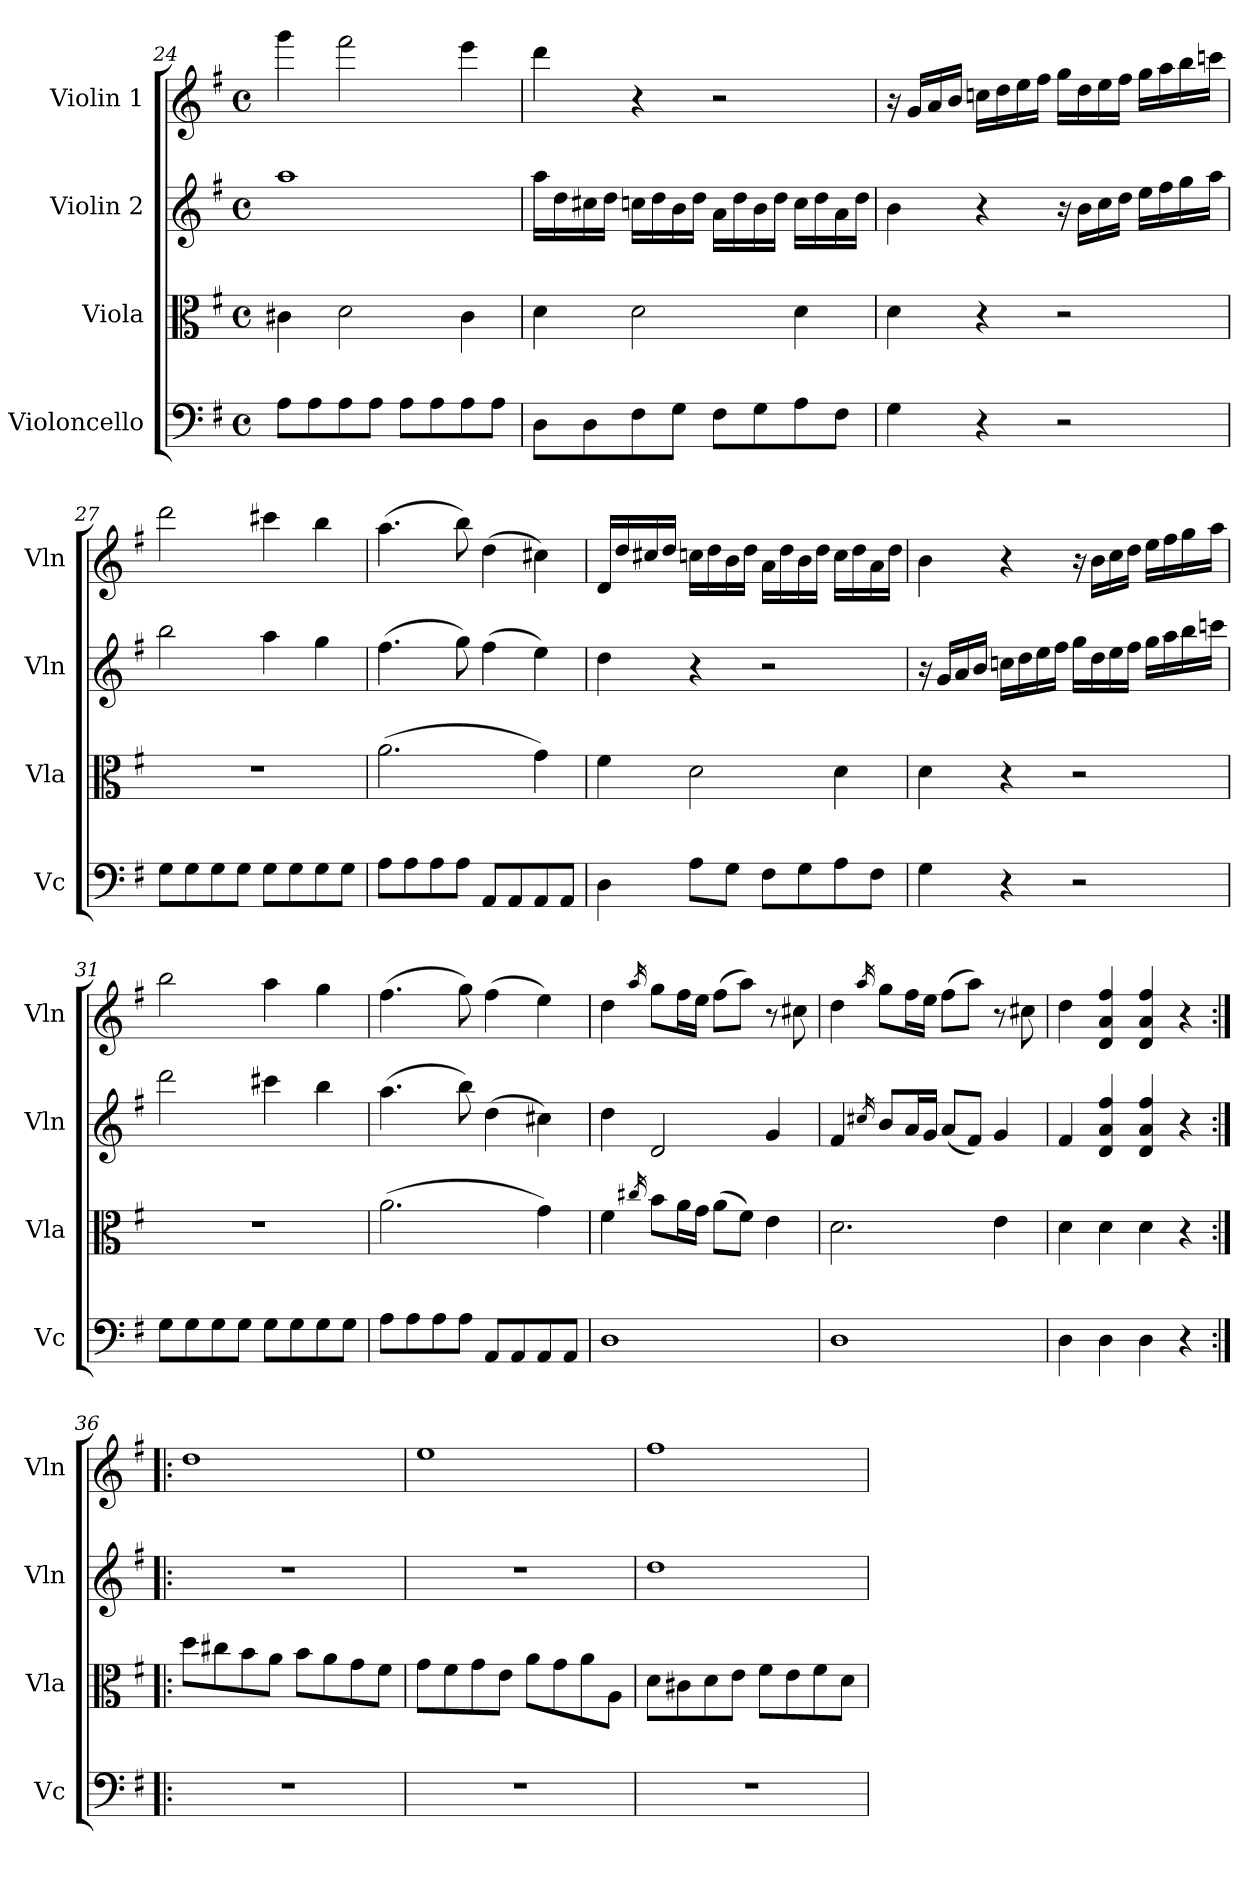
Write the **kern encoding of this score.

**kern	**kern	**kern	**kern
*part4	*part3	*part2	*part1
*staff4	*staff3	*staff2	*staff1
*I"Violoncello	*I"Viola	*I"Violin 2	*I"Violin 1
*I'Vc	*I'Vla	*I'Vln	*I'Vln
!!LO:PB:g=z
*clefF4	*clefC3	*clefG2	*clefG2
*k[f#]	*k[f#]	*k[f#]	*k[f#]
*M4/4	*M4/4	*M4/4	*M4/4
*met(c)	*met(c)	*met(c)	*met(c)
=24	=24	=24	=24
8A\L	4c#X\	1aa	4ggg\
8A\	.	.	.
8A\	2d\	.	2fff#\
8A\J	.	.	.
8A\L	.	.	.
8A\	.	.	.
8A\	4c#\	.	4eee\
8A\J	.	.	.
=25	=25	=25	=25
8D\L	4d\	16aa\LL	4ddd\
.	.	16dd\	.
8D\	.	16cc#X\	.
.	.	16dd\JJ	.
8F#\	2d\	16ccn\LL	4r
.	.	16dd\	.
8G\J	.	16b\	.
.	.	16dd\JJ	.
8F#\L	.	16a\LL	2r
.	.	16dd\	.
8G\	.	16b\	.
.	.	16dd\JJ	.
8A\	4d\	16cc\LL	.
.	.	16dd\	.
8F#\J	.	16a\	.
.	.	16dd\JJ	.
=26	=26	=26	=26
4G\	4d\	4b\	16r
.	.	.	16g/LL
.	.	.	16a/
.	.	.	16b/JJ
4r	4r	4r	16ccn\LL
.	.	.	16dd\
.	.	.	16ee\
.	.	.	16ff#\JJ
2r	2r	16r	16gg\LL
.	.	16b\LL	16dd\
.	.	16cc\	16ee\
.	.	16dd\JJ	16ff#\JJ
.	.	16ee\LL	16gg\LL
.	.	16ff#\	16aa\
.	.	16gg\	16bb\
.	.	16aa\JJ	16cccn\JJ
!!LO:LB:g=z
=27	=27	=27	=27
8G\L	1r	2bb\	2ddd\
8G\	.	.	.
8G\	.	.	.
8G\J	.	.	.
8G\L	.	4aa\	4ccc#X\
8G\	.	.	.
8G\	.	4gg\	4bb\
8G\J	.	.	.
=28	=28	=28	=28
8A\L	(2.a\	(4.ff#\	(4.aa\
8A\	.	.	.
8A\	.	.	.
8A\J	.	8gg\)	8bb\)
8AA/L	.	(4ff#\	(4dd\
8AA/	.	.	.
8AA/	4g\)	4ee\)	4cc#X\)
8AA/J	.	.	.
=29	=29	=29	=29
4D\	4f#\	4dd\	16d/LL
.	.	.	16dd/
.	.	.	16cc#X/
.	.	.	16dd/JJ
8A\L	2d\	4r	16ccn\LL
.	.	.	16dd\
8G\J	.	.	16b\
.	.	.	16dd\JJ
8F#\L	.	2r	16a\LL
.	.	.	16dd\
8G\	.	.	16b\
.	.	.	16dd\JJ
8A\	4d\	.	16cc\LL
.	.	.	16dd\
8F#\J	.	.	16a\
.	.	.	16dd\JJ
!!LO:LB:g=z
=30	=30	=30	=30
4G\	4d\	16r	4b\
.	.	16g/LL	.
.	.	16a/	.
.	.	16b/JJ	.
4r	4r	16ccn\LL	4r
.	.	16dd\	.
.	.	16ee\	.
.	.	16ff#\JJ	.
2r	2r	16gg\LL	16r
.	.	16dd\	16b\LL
.	.	16ee\	16cc\
.	.	16ff#\JJ	16dd\JJ
.	.	16gg\LL	16ee\LL
.	.	16aa\	16ff#\
.	.	16bb\	16gg\
.	.	16cccn\JJ	16aa\JJ
=31	=31	=31	=31
8G\L	1r	2ddd\	2bb\
8G\	.	.	.
8G\	.	.	.
8G\J	.	.	.
8G\L	.	4ccc#X\	4aa\
8G\	.	.	.
8G\	.	4bb\	4gg\
8G\J	.	.	.
=32	=32	=32	=32
8A\L	(2.a\	(4.aa\	(4.ff#\
8A\	.	.	.
8A\	.	.	.
8A\J	.	8bb\)	8gg\)
8AA/L	.	(4dd\	(4ff#\
8AA/	.	.	.
8AA/	4g\)	4cc#X\)	4ee\)
8AA/J	.	.	.
=33	=33	=33	=33
1D	4f#\	4dd\	4dd\
.	16qcc#X/	.	16qaa/
.	8b\L	2d/	8gg\L
.	16a\L	.	16ff#\L
.	16g\JJ	.	16ee\JJ
.	(8a\L	.	(8ff#\L
.	8f#\J)	.	8aa\J)
.	4e\	4g/	8r
.	.	.	8cc#X\
!!LO:LB:g=z
=34	=34	=34	=34
1D	2.d\	4f#/	4dd\
.	.	16qcc#X/	16qaa/
.	.	8b/L	8gg\L
.	.	16a/L	16ff#\L
.	.	16g/JJ	16ee\JJ
.	.	(8a/L	(8ff#\L
.	.	8f#/J)	8aa\J)
.	4e\	4g/	8r
.	.	.	8cc#X\
=35	=35	=35	=35
4D\	4d\	4f#/	4dd\
4D\	4d\	4d/ 4a/ 4ff#/	4d/ 4a/ 4ff#/
4D\	4d\	4d/ 4a/ 4ff#/	4d/ 4a/ 4ff#/
4r	4r	4r	4r
!!LO:LB:g=z
=36:|!|:	=36:|!|:	=36:|!|:	=36:|!|:
1r	8dd\L	1r	1dd
.	8cc#X\	.	.
.	8b\	.	.
.	8a\J	.	.
.	8b\L	.	.
.	8a\	.	.
.	8g\	.	.
.	8f#\J	.	.
=37	=37	=37	=37
1r	8g\L	1r	1ee
.	8f#\	.	.
.	8g\	.	.
.	8e\J	.	.
.	8a\L	.	.
.	8g\	.	.
.	8a\	.	.
.	8A\J	.	.
=38	=38	=38	=38
1r	8d\L	1dd	1ff#
.	8c#X\	.	.
.	8d\	.	.
.	8e\J	.	.
.	8f#\L	.	.
.	8e\	.	.
.	8f#\	.	.
.	8d\J	.	.
=	=	=	=
*-	*-	*-	*-
